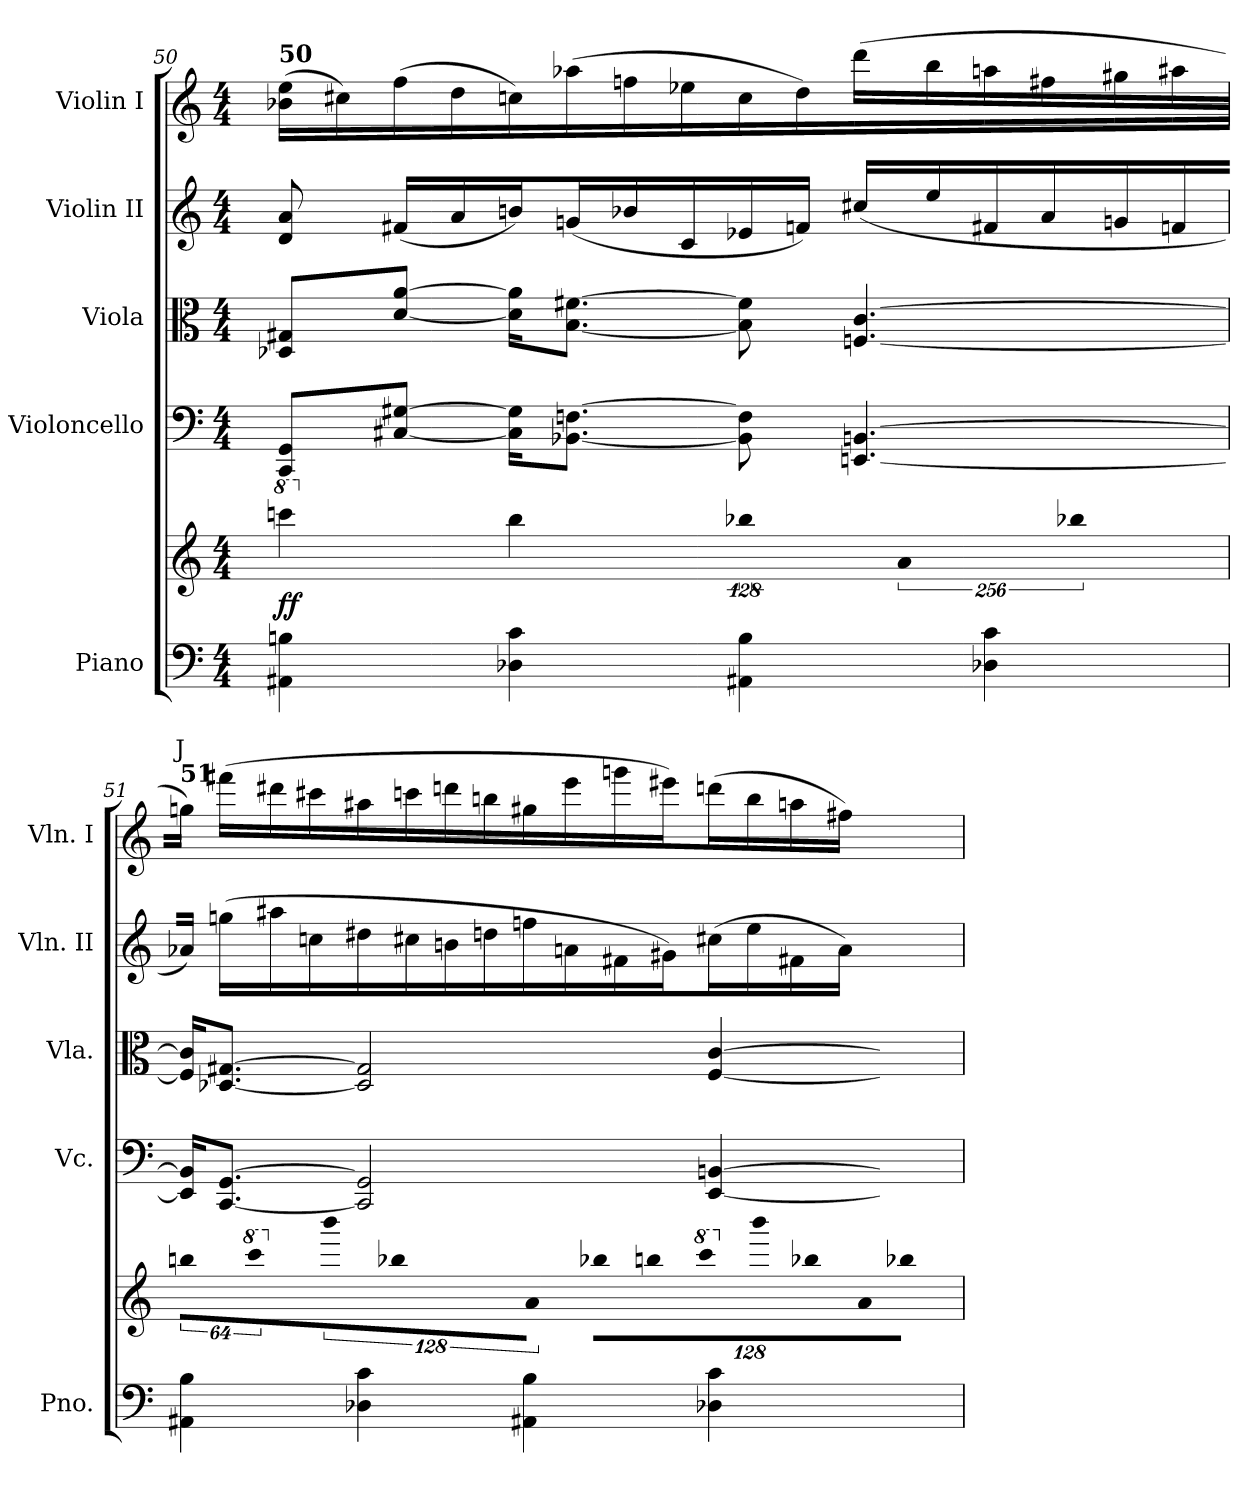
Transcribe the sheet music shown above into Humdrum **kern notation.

**kern	**kern	**dynam	**kern	**kern	**kern	**kern
*part5	*part5	*part5	*part4	*part3	*part2	*part1
*staff6	*staff5	*staff5/6	*staff4	*staff3	*staff2	*staff1
*I"Piano	*	*	*I"Violoncello	*I"Viola	*I"Violin II	*I"Violin I
*I'Pno.	*	*	*I'Vc.	*I'Vla.	*I'Vln. II	*I'Vln. I
!!LO:PB:g=z
*clefF4	*clefG2	*	*clefF4	*clefC3	*clefG2	*clefG2
*k[]	*k[]	*	*k[]	*k[]	*k[]	*k[]
*C:	*C:	*	*C:	*C:	*C:	*C:
*M4/4	*M4/4	*	*M4/4	*M4/4	*M4/4	*M4/4
*	*8va	*	*	*	*	*
=50	=50	=50	=50	=50	=50	=50
!	!	!	!	!	!	!LO:TX:a:B:t=50
4AA#Xi\ 4Bni	4ccccni\	f f	8CCi/ 8GGiL	8D-Xi/ 8G#XiL	8di/ 8ai	(16b-Xi\ 16eeiLL
.	.	.	.	.	.	16cc#Xi\J)
.	.	.	[<8C#Xi/ [>8G#XiJ	[<8di/ [>8aiJ	(16f#Xi/LL	(16ffi\L
.	.	.	.	.	16ai/	16ddi\
*	*X8va	*	*	*	*	*
4D-Xi\ 4ci	4bbi\	.	16C#i\] 16G#i]KL	16di\] 16ai]KL	16bni/J)	16ccni\J)
.	.	.	[<8.BB-Xi\ [>8.FniJ	[<8.Bi\ [>8.f#XiJ	(16gni/L	(16aa-Xi\L
.	.	.	.	.	16b-Xi/	16ffni\
.	.	.	.	.	16ci/	16ee-Xi\
!	!LO:N:vis=4	!	!	!	!	!
4AA#Xi\ 4Bi	512%85bb-Xi\	.	8BB-i\] 8Fi]	8Bi\] 8f#i]	16e-Xi/	16cci\
.	.	.	.	.	16fi/JJ)	16ddi\J)
.	.	.	[<4.EEni/ [>4.BBni	[<4.Fni/ [>4.ci	(16cc#Xi/LL	(16dddi\L
!	!LO:N:vis=4	!	!	!	!	!
.	1024%171ai/	.	.	.	.	.
.	.	.	.	.	16eei/	16bbi\
4D-Xi\ 4ci	.	.	.	.	16f#Xi/	16aani\
.	.	.	.	.	16ai/	16ff#Xi\
!	!LO:N:vis=4	!	!	!	!	!
.	1024%171bb-Xi\	.	.	.	.	.
.	.	.	.	.	16gni/	16gg#Xi\
.	.	.	.	.	16fni/	16aa#Xi\
=51	=51	=51	=51	=51	=51	=51
!	!	!	!	!	!	!LO:TX:a:B:t=51
!	!	!	!	!	!	!LO:TX:a:cj:t=J
!	!LO:N:vis=8	!	!	!	!	!
4AA#Xi\ 4Bi	512%51bbni\L	.	16EEi/] 16BBi]KL	16Fi/] 16ci]KL	16a-Xi/JJ)	16ggni\JJ)
.	.	.	[<8.CCi/ [>8.GGiJ	[<8.D-Xi/ [>8.G#XiJ	(16ggni\LL	(16fff#Xi\LL
*	*8va	*	*	*	*	*
!	!LO:N:vis=8	!	!	!	!	!
.	512%51cccci\	.	.	.	.	.
.	.	.	.	.	16aa#Xi\	16ddd#Xi\
.	.	.	.	.	16ccni\	16ccc#Xi\
*	*X8va	*	*	*	*	*
!	!LO:N:vis=8	!	!	!	!	!
.	1024%103bbbi\	.	.	.	.	.
4D-Xi\ 4ci	.	.	2CCi/] 2GGi]	2D-i/] 2G#i]	16dd#Xi\	16aa#Xi\
!	!LO:N:vis=8	!	!	!	!	!
.	512%51bb-Xi\	.	.	.	.	.
.	.	.	.	.	16cc#Xi\	16cccni\
.	.	.	.	.	16bni\	16dddni\
!	!LO:N:vis=8	!	!	!	!	!
.	1024%103ai\J	.	.	.	.	.
.	.	.	.	.	16ddni\	16bbni\
!	!LO:N:vis=8	!	!	!	!	!
4AA#Xi\ 4Bi	1024%73bb-Xi\L	.	.	.	16ffni\	16gg#Xi\
.	.	.	.	.	16ani\	16eeei\
!	!LO:N:vis=8	!	!	!	!	!
.	1024%73bbni\	.	.	.	.	.
.	.	.	.	.	16f#Xi\	16gggni\
*	*8va	*	*	*	*	*
!	!LO:N:vis=8	!	!	!	!	!
.	1024%73cccci\	.	.	.	.	.
.	.	.	.	.	16g#Xi\J)	16eee#Xi\J)
*	*X8va	*	*	*	*	*
!	!LO:N:vis=8	!	!	!	!	!
.	1024%73bbbi\	.	.	.	.	.
4D-Xi\ 4ci	.	.	[<4EEi/ [>4BBni	[<4Fi/ [>4ci	(16cc#Xi\L	(16dddni\L
!	!LO:N:vis=8	!	!	!	!	!
.	1024%73bb-Xi\	.	.	.	.	.
.	.	.	.	.	16eei\	16bbi\
!	!LO:N:vis=8	!	!	!	!	!
.	1024%73ai\	.	.	.	.	.
.	.	.	.	.	16f#Xi\	16aani\
!	!LO:N:vis=8	!	!	!	!	!
.	512%37bb-Xi\J	.	.	.	.	.
.	.	.	.	.	16ai\JJ)	16ff#Xi\JJ)
=	=	=	=	=	=	=
*-	*-	*-	*-	*-	*-	*-
